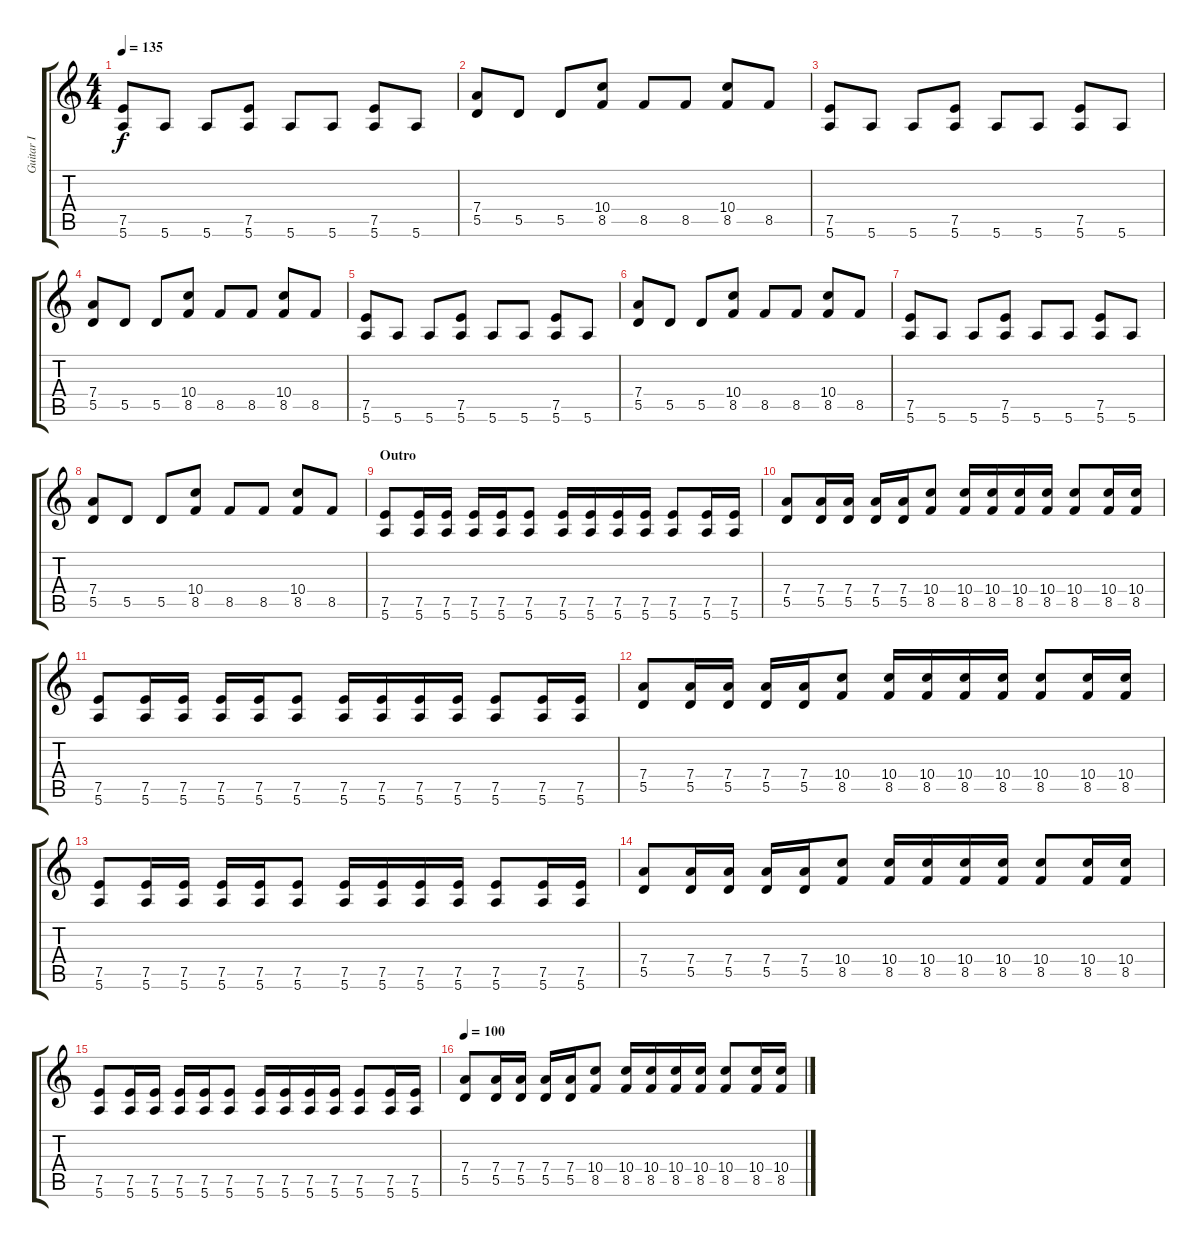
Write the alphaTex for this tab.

\track ("Guitar I" "Guitar I") {instrument distortionguitar}
\staff {score tabs}
\tuning (E4 B3 G3 D3 A2 E2) {hide}
\ts (4 4)
\tempo 135
\clef g2
\ks c
(7.5 5.6).8{dy f} 5.6.8 5.6.8 (7.5 5.6).8 5.6.8 5.6.8 (7.5 5.6).8 5.6.8 |
(7.4 5.5).8 5.5.8 5.5.8 (10.4 8.5).8 8.5.8 8.5.8 (10.4 8.5).8 8.5.8 |
(7.5 5.6).8 5.6.8 5.6.8 (7.5 5.6).8 5.6.8 5.6.8 (7.5 5.6).8 5.6.8 |
(7.4 5.5).8 5.5.8 5.5.8 (10.4 8.5).8 8.5.8 8.5.8 (10.4 8.5).8 8.5.8 |
(7.5 5.6).8 5.6.8 5.6.8 (7.5 5.6).8 5.6.8 5.6.8 (7.5 5.6).8 5.6.8 |
(7.4 5.5).8 5.5.8 5.5.8 (10.4 8.5).8 8.5.8 8.5.8 (10.4 8.5).8 8.5.8 |
(7.5 5.6).8 5.6.8 5.6.8 (7.5 5.6).8 5.6.8 5.6.8 (7.5 5.6).8 5.6.8 |
(7.4 5.5).8 5.5.8 5.5.8 (10.4 8.5).8 8.5.8 8.5.8 (10.4 8.5).8 8.5.8 |
\section ("" "Outro")
(7.5 5.6).8 (7.5 5.6).16 (7.5 5.6).16 (7.5 5.6).16 (7.5 5.6).16 (7.5 5.6).8 (7.5 5.6).16 (7.5 5.6).16 (7.5 5.6).16 (7.5 5.6).16 (7.5 5.6).8 (7.5 5.6).16 (7.5 5.6).16 |
(7.4 5.5).8 (7.4 5.5).16 (7.4 5.5).16 (7.4 5.5).16 (7.4 5.5).16 (10.4 8.5).8 (10.4 8.5).16 (10.4 8.5).16 (10.4 8.5).16 (10.4 8.5).16 (10.4 8.5).8 (10.4 8.5).16 (10.4 8.5).16 |
(7.5 5.6).8 (7.5 5.6).16 (7.5 5.6).16 (7.5 5.6).16 (7.5 5.6).16 (7.5 5.6).8 (7.5 5.6).16 (7.5 5.6).16 (7.5 5.6).16 (7.5 5.6).16 (7.5 5.6).8 (7.5 5.6).16 (7.5 5.6).16 |
(7.4 5.5).8 (7.4 5.5).16 (7.4 5.5).16 (7.4 5.5).16 (7.4 5.5).16 (10.4 8.5).8 (10.4 8.5).16 (10.4 8.5).16 (10.4 8.5).16 (10.4 8.5).16 (10.4 8.5).8 (10.4 8.5).16 (10.4 8.5).16 |
(7.5 5.6).8 (7.5 5.6).16 (7.5 5.6).16 (7.5 5.6).16 (7.5 5.6).16 (7.5 5.6).8 (7.5 5.6).16 (7.5 5.6).16 (7.5 5.6).16 (7.5 5.6).16 (7.5 5.6).8 (7.5 5.6).16 (7.5 5.6).16 |
(7.4 5.5).8 (7.4 5.5).16 (7.4 5.5).16 (7.4 5.5).16 (7.4 5.5).16 (10.4 8.5).8 (10.4 8.5).16 (10.4 8.5).16 (10.4 8.5).16 (10.4 8.5).16 (10.4 8.5).8 (10.4 8.5).16 (10.4 8.5).16 |
(7.5 5.6).8 (7.5 5.6).16 (7.5 5.6).16 (7.5 5.6).16 (7.5 5.6).16 (7.5 5.6).8 (7.5 5.6).16 (7.5 5.6).16 (7.5 5.6).16 (7.5 5.6).16 (7.5 5.6).8 (7.5 5.6).16 (7.5 5.6).16 |
\tempo 100
(7.4 5.5).8 (7.4 5.5).16 (7.4 5.5).16 (7.4 5.5).16 (7.4 5.5).16 (10.4 8.5).8 (10.4 8.5).16 (10.4 8.5).16 (10.4 8.5).16 (10.4 8.5).16 (10.4 8.5).8 (10.4 8.5).16 (10.4 8.5).16
